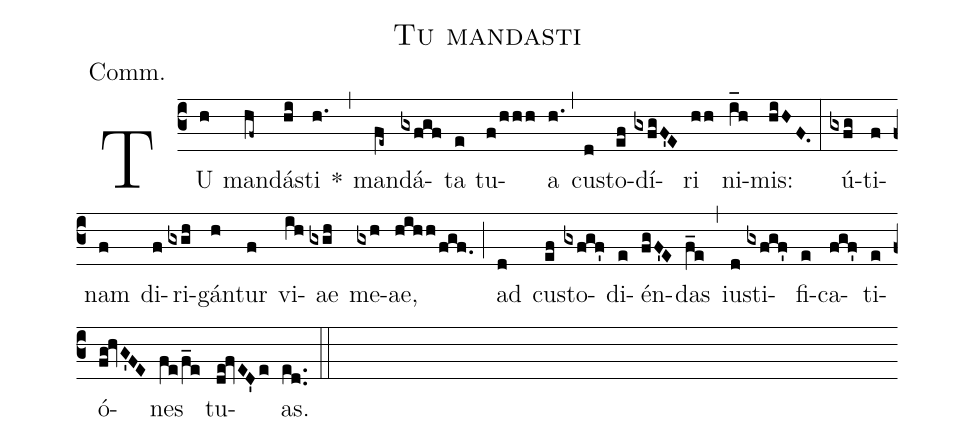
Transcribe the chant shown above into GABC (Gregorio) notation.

name:Tu mandasti;
annotation:Comm.;
mode:5;
office-part:Communion;
%%
(c3) TU(h) man(hf~)dá(hi)sti(h.) *(,)
man(fe~)dá(gxfgf)ta(e) tu(f!/hhh)a(h.) (,)
cu(d)sto(ef)dí(gxfgF'E)ri(hh) ni(i_h)mis:(hiHF.) (:)
ú(gxfg)ti(f)nam(f) di(f)ri(gxgh)gán(h)tur(f) vi(ih)ae(gxgh) me(gxh)ae,(hihh!/fgf.) (;)
ad(d) cu(ef)sto(gxfgf')di(e)én(fgF'E)das(f_e) (,)
iu(d)sti(gxfgf')fi(e)ca(fgf')ti(e)ó(fg!hvG'FE)nes(fe!/f_e) tu(de!fvED'e)as.(ed..) (::)
